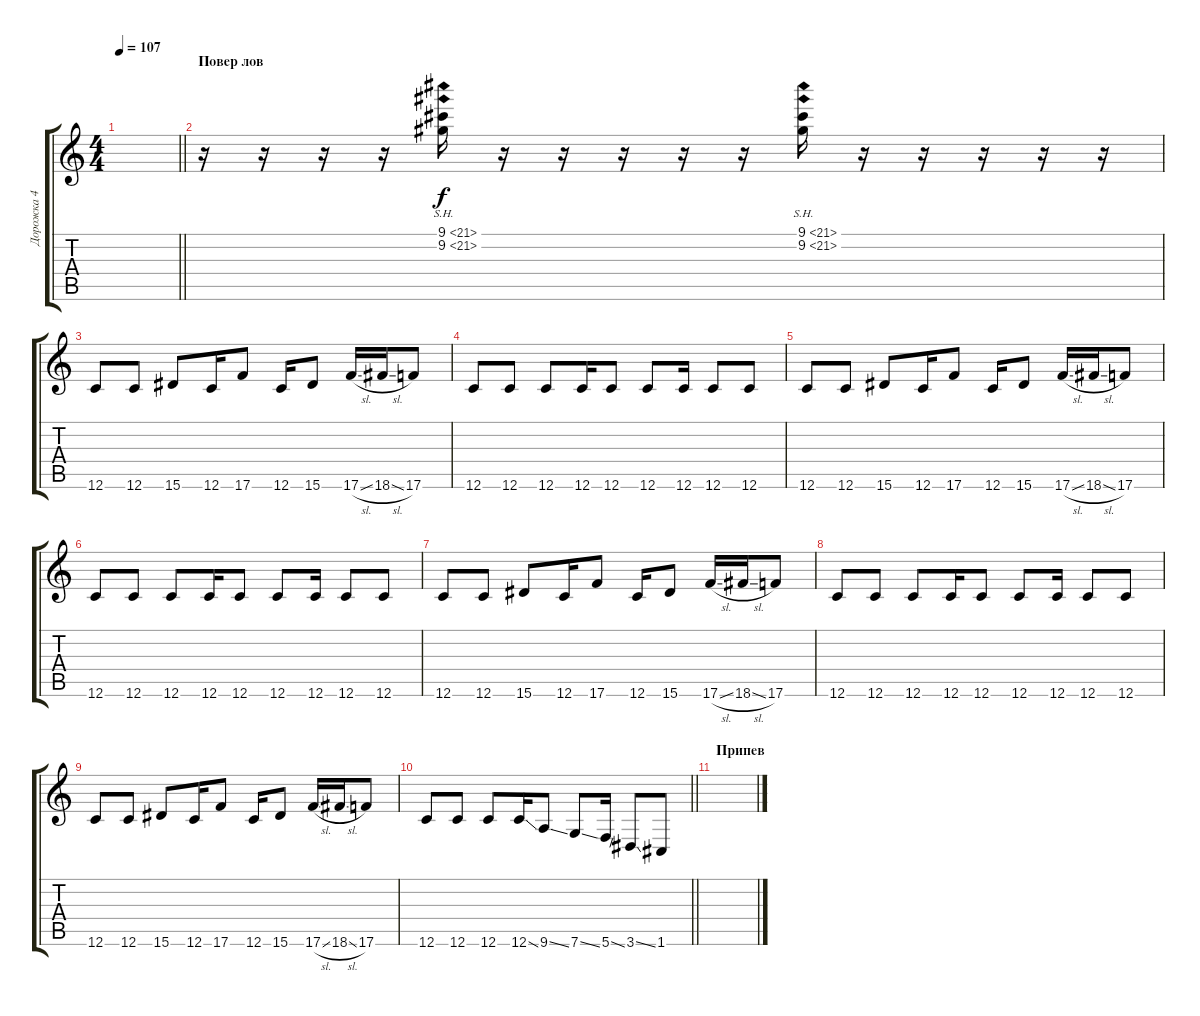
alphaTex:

\track ("Дорожка 4" "Дорожка 4") {instrument distortionguitar}
\staff {score tabs}
\tuning (E4 B3 G3 Bb2 F2 C2) {hide}
\ts (4 4)
\tempo 107
\clef g2
\barLineRight lightlight
\ks c
|
\section ("" "Повер лов")
r.16 r.16 r.16 r.16 (9.1{sh 12} 9.2{sh 12}).16 r.16 r.16 r.16 r.16 r.16 (9.1{sh 12} 9.2{sh 12}).16 r.16 r.16 r.16 r.16 r.16 |
12.6.8 12.6.8 15.6.8 12.6.16 17.6.8 12.6.16 15.6.8 17.6{sl}.16 18.6{sl}.16 17.6.8 |
12.6.8 12.6.8 12.6.8 12.6.16 12.6.8 12.6.8 12.6.16 12.6.8 12.6.8 |
12.6.8 12.6.8 15.6.8 12.6.16 17.6.8 12.6.16 15.6.8 17.6{sl}.16 18.6{sl}.16 17.6.8 |
12.6.8 12.6.8 12.6.8 12.6.16 12.6.8 12.6.8 12.6.16 12.6.8 12.6.8 |
12.6.8 12.6.8 15.6.8 12.6.16 17.6.8 12.6.16 15.6.8 17.6{sl}.16 18.6{sl}.16 17.6.8 |
12.6.8 12.6.8 12.6.8 12.6.16 12.6.8 12.6.8 12.6.16 12.6.8 12.6.8 |
12.6.8 12.6.8 15.6.8 12.6.16 17.6.8 12.6.16 15.6.8 17.6{sl}.16 18.6{sl}.16 17.6.8 |
\barLineRight lightlight
12.6.8 12.6.8 12.6.8 12.6{ss}.16 9.6{ss}.8 7.6{ss}.8 5.6{ss}.16 3.6{ss}.8 1.6.8 |
\section ("" "Припев")
